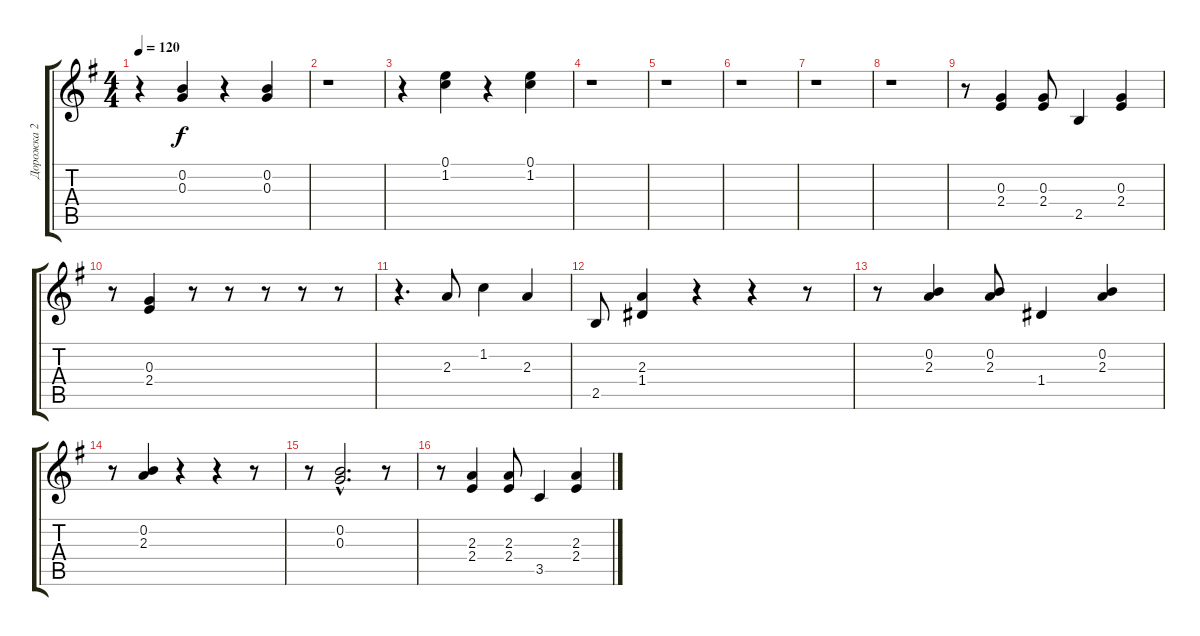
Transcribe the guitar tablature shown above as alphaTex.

\track ("Дорожка 2" "Дорожка 2") {instrument acousticguitarnylon}
\staff {score tabs}
\tuning (E4 B3 G3 D3 A2 E2) {hide}
\ts (4 4)
\tempo 120
\clef g2
\ks g
r.4{dy f instrument acousticguitarnylon} (0.2 0.3).4 r.4 (0.2 0.3).4 |
r.1 |
r.4 (0.1 1.2).4 r.4 (0.1 1.2).4 |
r.1 |
r.1 |
r.1 |
r.1 |
r.1 |
r.8 (0.3 2.4).4 (0.3 2.4).8 2.5.4 (0.3 2.4).4 |
r.8 (0.3 2.4).4 r.8 r.8 r.8 r.8 r.8 |
r.4{d} 2.3.8 1.2.4 2.3.4 |
2.5.8 (2.3 1.4).4 r.4 r.4 r.8 |
r.8 (0.2 2.3).4 (0.2 2.3).8 1.4.4 (0.2 2.3).4 |
r.8 (0.2 2.3).4 r.4 r.4 r.8 |
r.8 (0.2{hac} 0.3{hac}).2{d} r.8 |
r.8 (2.3 2.4).4 (2.3 2.4).8 3.5.4 (2.3 2.4).4
